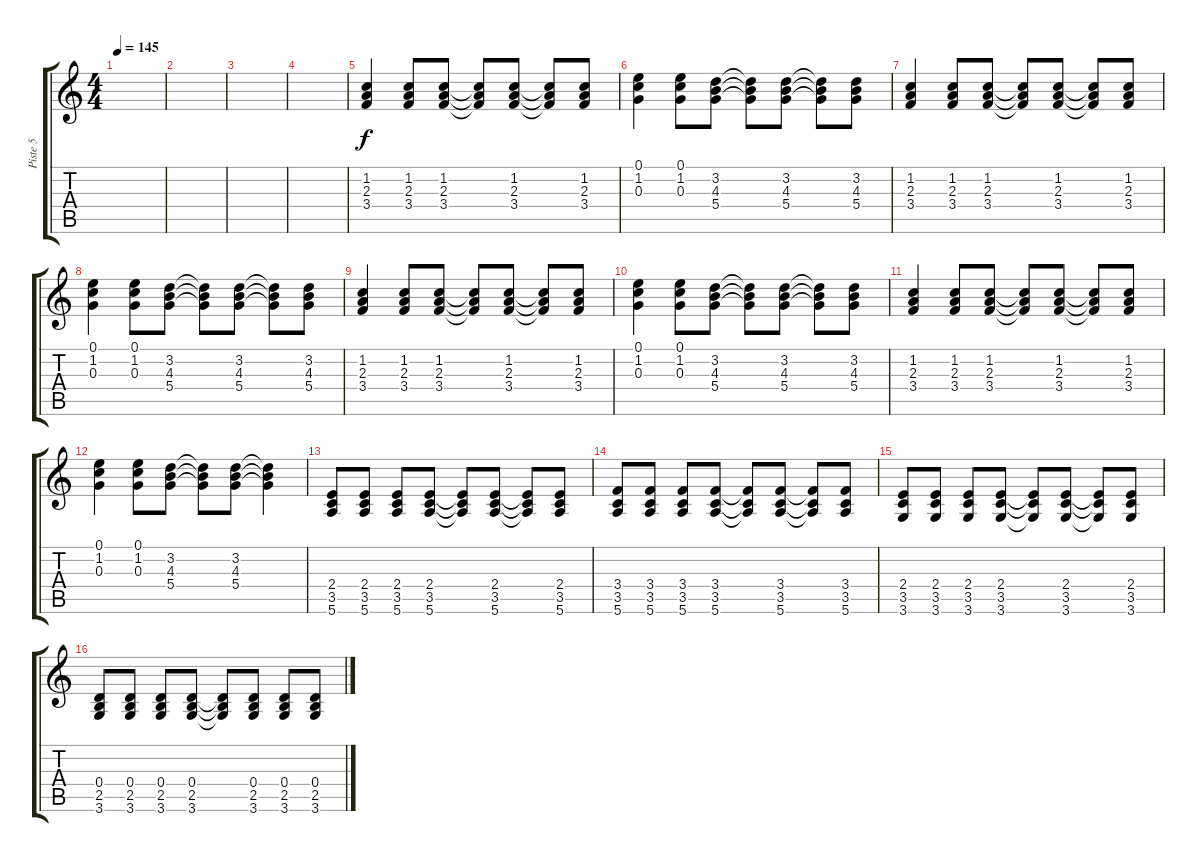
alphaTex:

\track ("Piste 5" "Piste 5") {instrument distortionguitar}
\staff {score tabs}
\tuning (E4 B3 G3 D3 A2 E2) {hide}
\ts (4 4)
\tempo 145
\clef g2
\ks c
|
|
|
|
(1.2 2.3 3.4).4 (1.2 2.3 3.4).8 (1.2 2.3 3.4).8 (1.2{t} 2.3{t} 3.4{t}).8 (1.2 2.3 3.4).8 (1.2{t} 2.3{t} 3.4{t}).8 (1.2 2.3 3.4).8 |
(0.1 1.2 0.3).4 (0.1 1.2 0.3).8 (3.2 4.3 5.4).8 (3.2{t} 4.3{t} 5.4{t}).8 (3.2 4.3 5.4).8 (3.2{t} 4.3{t} 5.4{t}).8 (3.2 4.3 5.4).8 |
(1.2 2.3 3.4).4 (1.2 2.3 3.4).8 (1.2 2.3 3.4).8 (1.2{t} 2.3{t} 3.4{t}).8 (1.2 2.3 3.4).8 (1.2{t} 2.3{t} 3.4{t}).8 (1.2 2.3 3.4).8 |
(0.1 1.2 0.3).4 (0.1 1.2 0.3).8 (3.2 4.3 5.4).8 (3.2{t} 4.3{t} 5.4{t}).8 (3.2 4.3 5.4).8 (3.2{t} 4.3{t} 5.4{t}).8 (3.2 4.3 5.4).8 |
(1.2 2.3 3.4).4 (1.2 2.3 3.4).8 (1.2 2.3 3.4).8 (1.2{t} 2.3{t} 3.4{t}).8 (1.2 2.3 3.4).8 (1.2{t} 2.3{t} 3.4{t}).8 (1.2 2.3 3.4).8 |
(0.1 1.2 0.3).4 (0.1 1.2 0.3).8 (3.2 4.3 5.4).8 (3.2{t} 4.3{t} 5.4{t}).8 (3.2 4.3 5.4).8 (3.2{t} 4.3{t} 5.4{t}).8 (3.2 4.3 5.4).8 |
(1.2 2.3 3.4).4 (1.2 2.3 3.4).8 (1.2 2.3 3.4).8 (1.2{t} 2.3{t} 3.4{t}).8 (1.2 2.3 3.4).8 (1.2{t} 2.3{t} 3.4{t}).8 (1.2 2.3 3.4).8 |
(0.1 1.2 0.3).4 (0.1 1.2 0.3).8 (3.2 4.3 5.4).8 (3.2{t} 4.3{t} 5.4{t}).8 (3.2 4.3 5.4).8 (3.2{t} 4.3{t} 5.4{t}).4 |
(2.4 3.5 5.6).8 (2.4 3.5 5.6).8 (2.4 3.5 5.6).8 (2.4 3.5 5.6).8 (2.4{t} 3.5{t} 5.6{t}).8 (2.4 3.5 5.6).8 (2.4{t} 3.5{t} 5.6{t}).8 (2.4 3.5 5.6).8 |
(3.4 3.5 5.6).8 (3.4 3.5 5.6).8 (3.4 3.5 5.6).8 (3.4 3.5 5.6).8 (3.4{t} 3.5{t} 5.6{t}).8 (3.4 3.5 5.6).8 (3.4{t} 3.5{t} 5.6{t}).8 (3.4 3.5 5.6).8 |
(2.4 3.5 3.6).8 (2.4 3.5 3.6).8 (2.4 3.5 3.6).8 (2.4 3.5 3.6).8 (2.4{t} 3.5{t} 3.6{t}).8 (2.4 3.5 3.6).8 (2.4{t} 3.5{t} 3.6{t}).8 (2.4 3.5 3.6).8 |
(0.4 2.5 3.6).8 (0.4 2.5 3.6).8 (0.4 2.5 3.6).8 (0.4 2.5 3.6).8 (0.4{t} 2.5{t} 3.6{t}).8 (0.4 2.5 3.6).8 (0.4 2.5 3.6).8 (0.4 2.5 3.6).8
